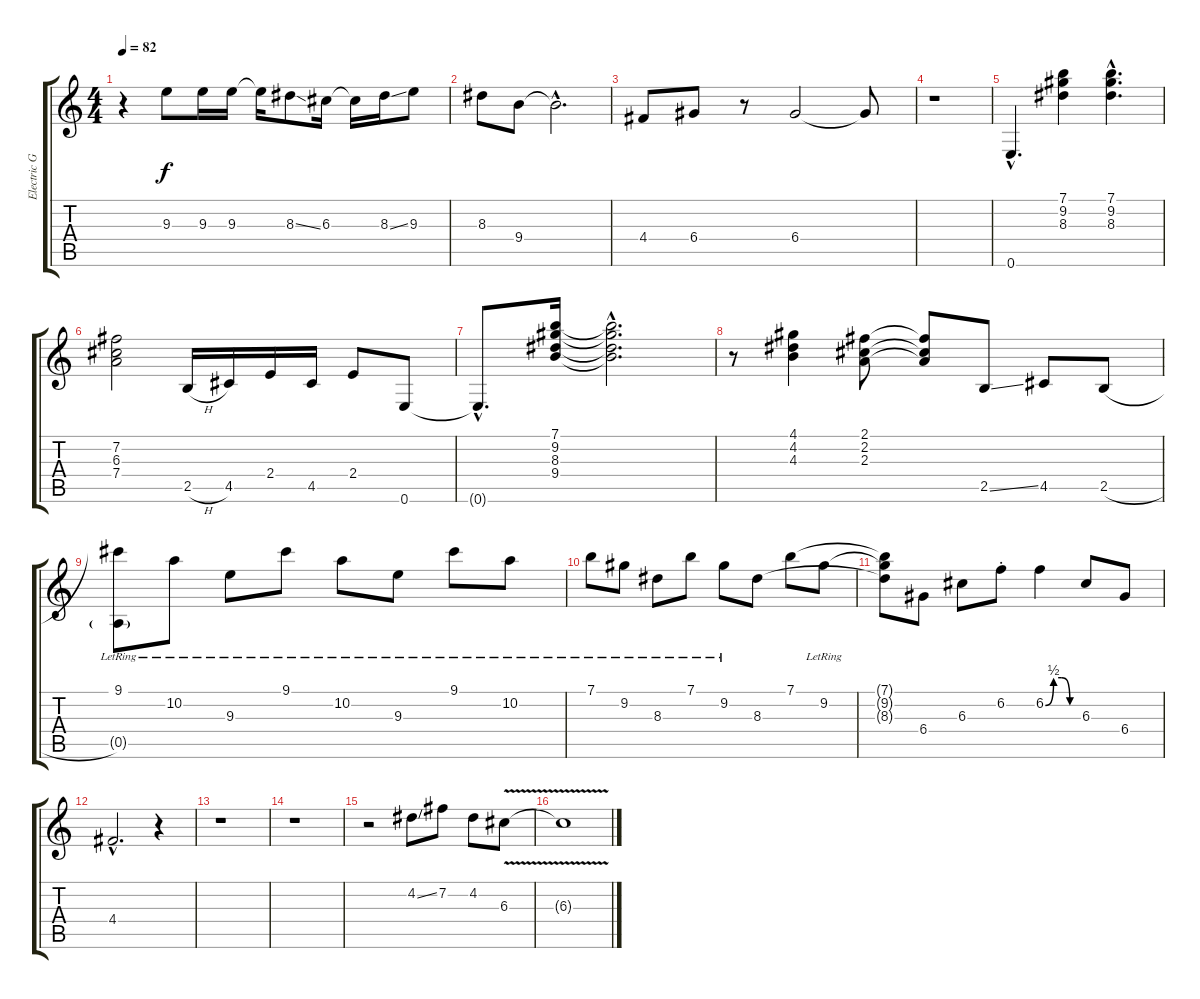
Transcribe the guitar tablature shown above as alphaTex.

\track ("Electric Guitar" "Electric G") {instrument electricguitarjazz}
\staff {score tabs}
\tuning (E4 B3 G3 D3 A2 E2) {hide}
\ts (4 4)
\tempo 82
\clef g2
\ks c
r.4{dy f} 9.3.8 9.3.16 9.3.16 9.3{t}.16 8.3{ss}.8 6.3.16 6.3{t}.16 8.3{ss}.16 9.3.8 |
8.3.8 9.4.8 9.4{hac t}.2{d} |
4.4.8 6.4.8 r.8 6.4.2 6.4{t}.8 |
r.1{volume 8} |
0.6{hac}.4{d} (7.1 9.2 8.3).4 (7.1{hac} 9.2{hac} 8.3{hac}).4{d} |
(7.2 6.3 7.4).2 2.5{h}.16 4.5.16 2.4.16 4.5.16 2.4.8 0.6.8 |
0.6{hac t}.8{d} (7.1 9.2 8.3 9.4).16 (7.1{hac t} 9.2{hac t} 8.3{hac t} 9.4{hac t}).2{d} |
r.8 (4.1 4.2 4.3).4 (2.1 2.2 2.3).8 (2.1{t} 2.2{t} 2.3{t}).8 2.5{ss}.8 4.5.8 2.5{h}.8 |
(9.1{lr} 0.5{g lr}).8 10.2{lr}.8 9.3{lr}.8 9.1{lr}.8 10.2{lr}.8 9.3{lr}.8 9.1{lr}.8 10.2{lr}.8 |
7.1{lr}.8 9.2{lr}.8 8.3{lr}.8 7.1{lr}.8 9.2{lr}.8 8.3.8 7.1.8 9.2{lr}.8 |
(7.1{t} 9.2{t} 8.3{t}).8 6.4.8 6.3.8 6.2{st}.8 6.2{be (custom 0 0 15 2 30 2 45 0 60 0)}.4 6.3.8 6.4.8 |
4.4{hac}.2{d} r.4 |
r.1 |
r.1 |
r.2 4.2{ss}.8 7.2.8 4.2.8 6.3{v}.8 |
6.3{t}.1
